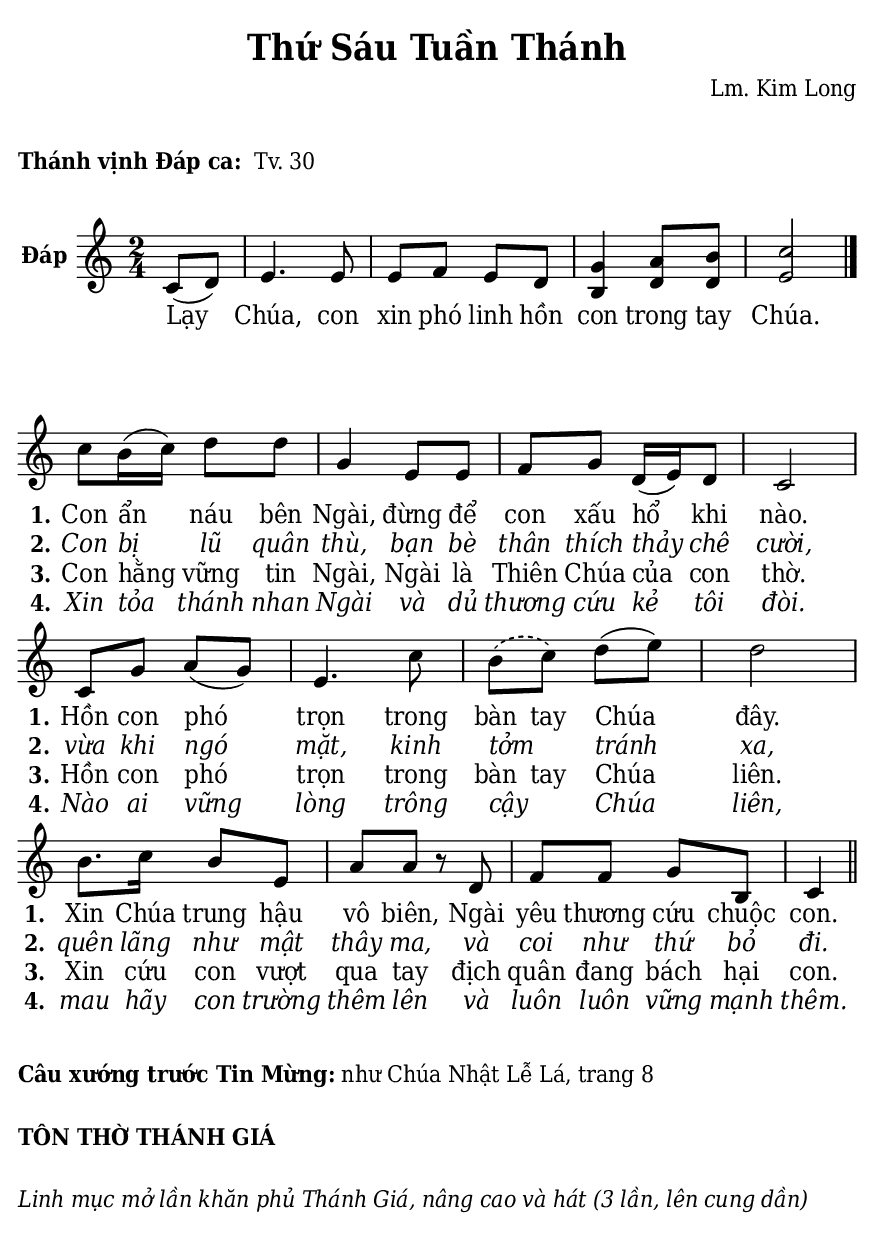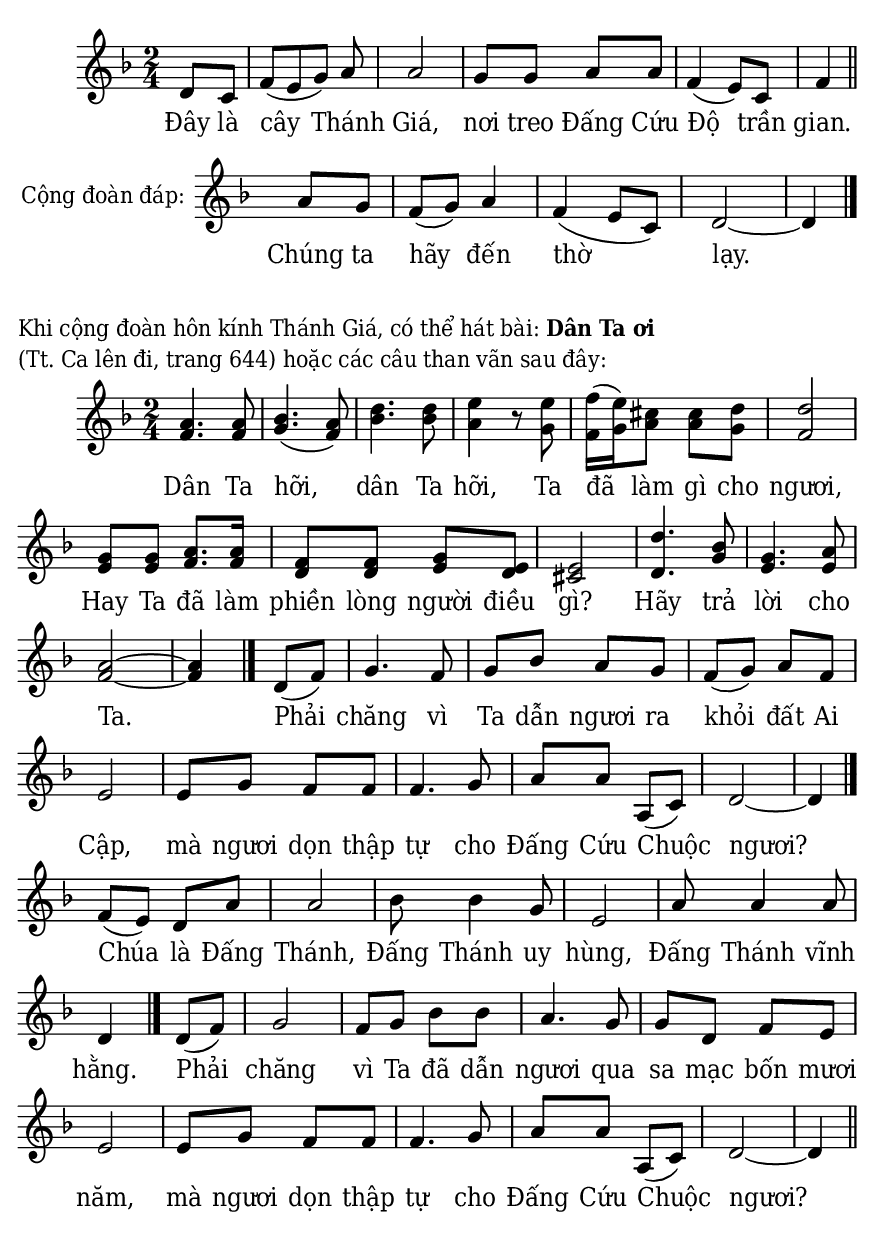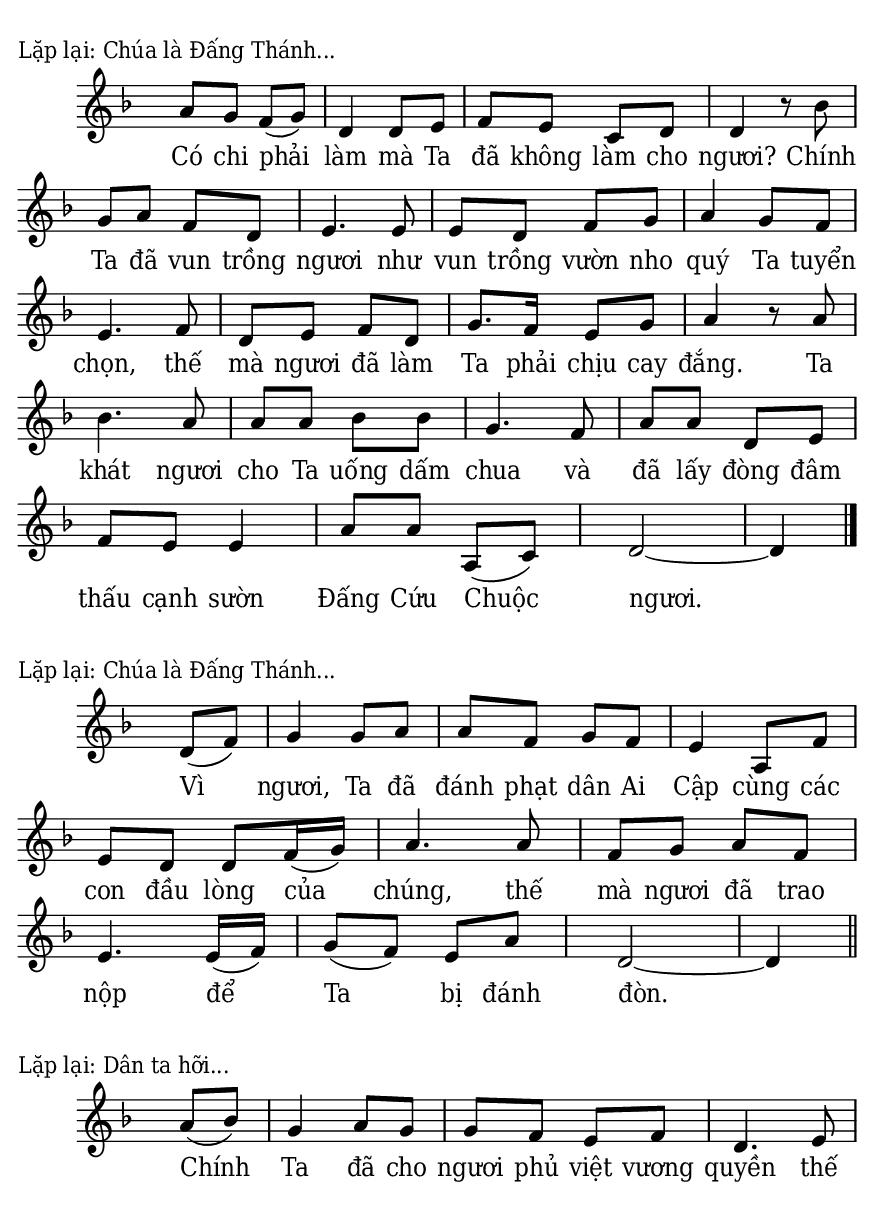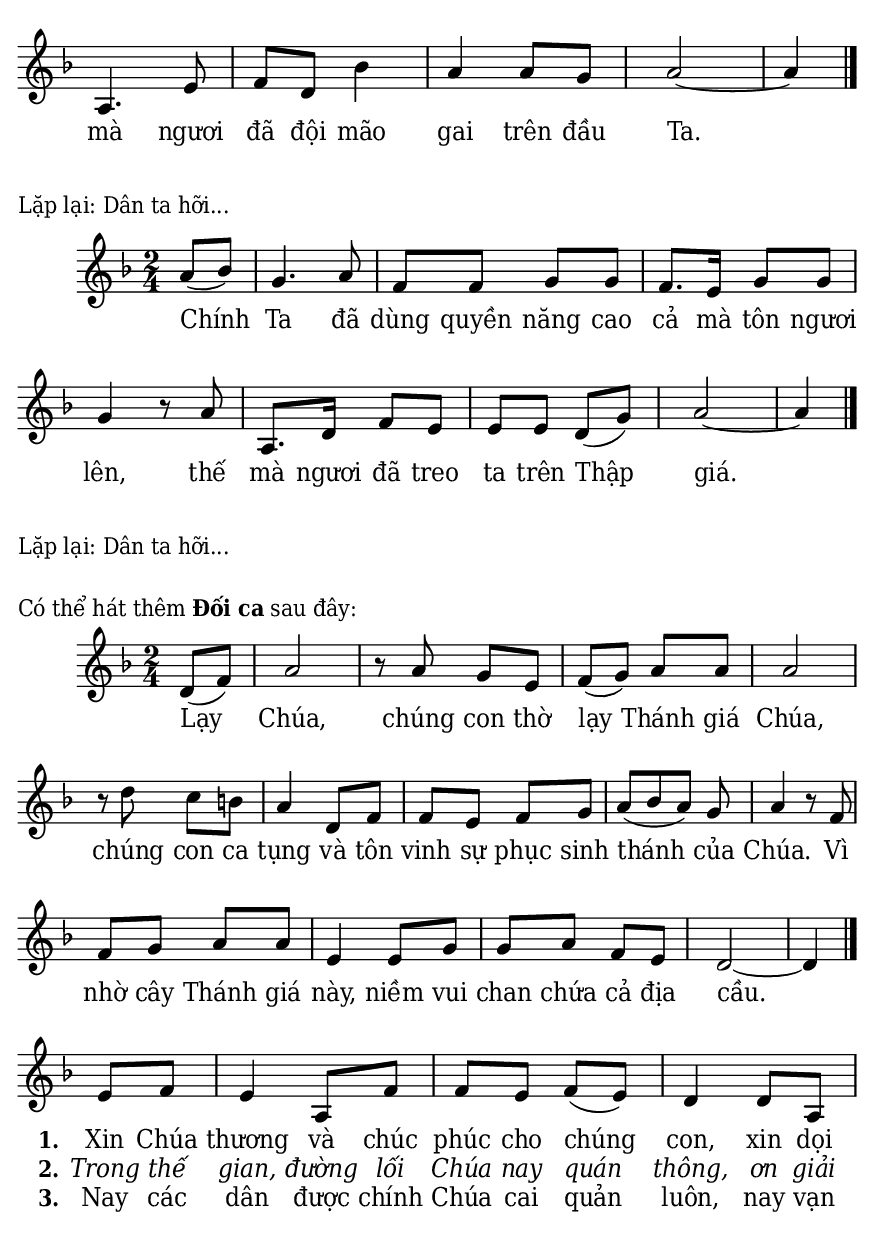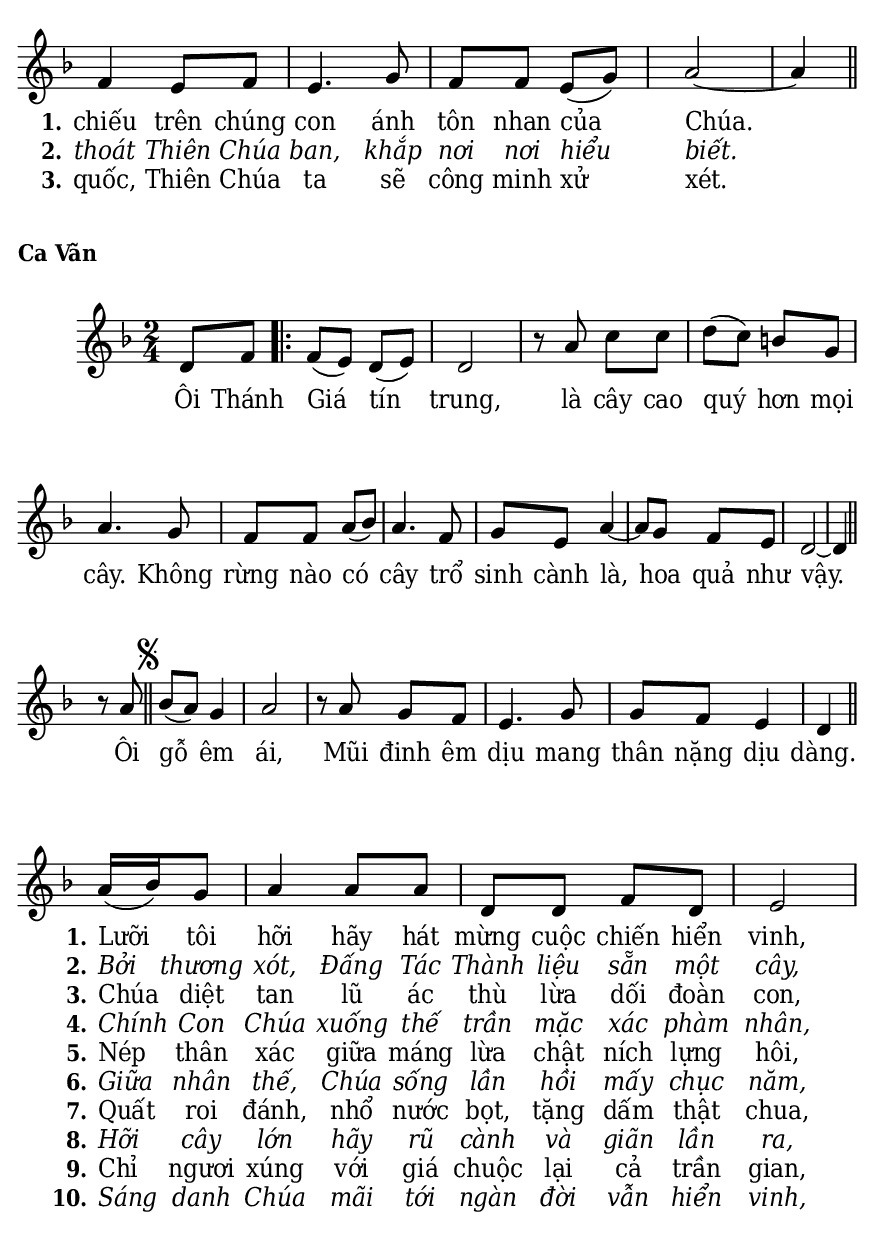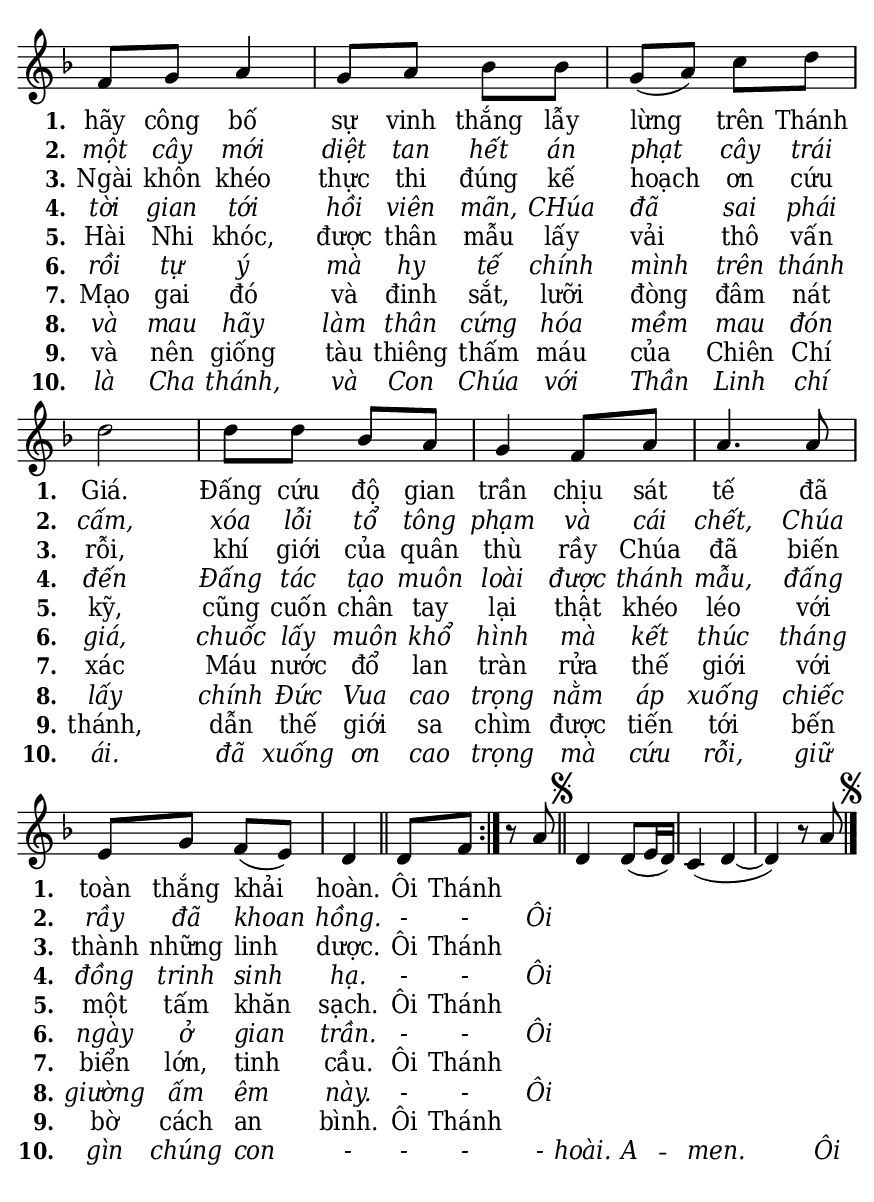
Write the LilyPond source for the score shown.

% Cài đặt chung
\version "2.22.1"
\include "english.ly"

\header {
  title = "Thứ Sáu Tuần Thánh"
  composer = "Lm. Kim Long"
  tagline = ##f
}

% mã nguồn cho những chức năng chưa hỗ trợ trong phiên bản lilypond hiện tại
% cung cấp bởi cộng đồng lilypond khi gửi email đến lilypond-user@gnu.org
% in số phiên khúc trên mỗi dòng
#(define (add-grob-definition grob-name grob-entry)
     (set! all-grob-descriptions
           (cons ((@@ (lily) completize-grob-entry)
                  (cons grob-name grob-entry))
                 all-grob-descriptions)))

#(add-grob-definition
    'StanzaNumberSpanner
    `((direction . ,LEFT)
      (font-series . bold)
      (padding . 1.0)
      (side-axis . ,X)
      (stencil . ,ly:text-interface::print)
      (X-offset . ,ly:side-position-interface::x-aligned-side)
      (Y-extent . ,grob::always-Y-extent-from-stencil)
      (meta . ((class . Spanner)
               (interfaces . (font-interface
                              side-position-interface
                              stanza-number-interface
                              text-interface))))))

\layout {
    \context {
      \Global
      \grobdescriptions #all-grob-descriptions
    }
    \context {
      \Score
      \remove Stanza_number_align_engraver
      \consists
        #(lambda (context)
           (let ((texts '())
                 (syllables '()))
             (make-engraver
              (acknowledgers
               ((stanza-number-interface engraver grob source-engraver)
                  (set! texts (cons grob texts)))
               ((lyric-syllable-interface engraver grob source-engraver)
                  (set! syllables (cons grob syllables))))
              ((stop-translation-timestep engraver)
                 (for-each
                  (lambda (text)
                    (for-each
                     (lambda (syllable)
                       (ly:pointer-group-interface::add-grob
                        text
                        'side-support-elements
                        syllable))
                     syllables))
                  texts)
                 (set! syllables '())))))
    }
    \context {
      \Lyrics
      \remove Stanza_number_engraver
      \consists
        #(lambda (context)
           (let ((text #f)
                 (last-stanza #f))
             (make-engraver
              ((process-music engraver)
                 (let ((stanza (ly:context-property context 'stanza #f)))
                   (if (and stanza (not (equal? stanza last-stanza)))
                       (let ((column (ly:context-property context
'currentCommandColumn)))
                         (set! last-stanza stanza)
                         (if text
                             (ly:spanner-set-bound! text RIGHT column))
                         (set! text (ly:engraver-make-grob engraver
'StanzaNumberSpanner '()))
                         (ly:grob-set-property! text 'text stanza)
                         (ly:spanner-set-bound! text LEFT column)))))
              ((finalize engraver)
                 (if text
                     (let ((column (ly:context-property context
'currentCommandColumn)))
                       (ly:spanner-set-bound! text RIGHT column)))))))
      \override StanzaNumberSpanner.horizon-padding = 10000
    }
}

stanzaReminderOff =
  \temporary \override StanzaNumberSpanner.after-line-breaking =
     #(lambda (grob)
        ;; Can be replaced with (not (first-broken-spanner? grob)) in 2.23.
        (if (let ((siblings (ly:spanner-broken-into (ly:grob-original grob))))
              (and (pair? siblings)
                   (not (eq? grob (car siblings)))))
            (ly:grob-suicide! grob)))

stanzaReminderOn = \undo \stanzaReminderOff
% kết thúc mã nguồn

% Nhạc
nhacMauMot = \relative c' {
  \key c \major
  \time 2/4
  \partial 4 c8 (d) |
  e4. e8 |
  e f e d |
  <g b,>4 <a d,>8 <b d,> |
  <c e,>2 \bar "|."
  
  c8 b16 (c) d8 d |
  g,4 e8 e |
  f g d16 (e) d8 |
  c2 |
  c8 g' a (g) |
  e4. c'8 |
  \once \phrasingSlurDashed
  b \(c\) d (e) |
  d2 |
  b8. c16 b8 e, |
  a a r d, |
  f f g b, |
  c4 \bar "||"
}

nhacMauHai = \relative c' {
  \key f \major
  \time 2/4
  \partial 4 d8 c |
  f ([e g]) a |
  a2 |
  g8 g a a |
  f4 (e8) c |
  f4 \bar "||"
}

nhacMauBa = \relative c'' {
  \key f \major
  \time 2/4
  \partial 4 a8 g |
  f (g) a4 |
  f (e8 c) |
  d2 ~ |
  d4 \bar "|."
}

nhacMauBon = \relative c'' {
  \key f \major
  \time 2/4
  <<
    {
      a4. a8 |
      bf4. (a8) |
      d4. d8 |
      e4 r8 e |
      f16 (e) cs8 cs d |
      d2 |
      g,8 g a8. f16 |
      f8 f g e |
      e2 |
      d'4. bf8 |
      g4. a8 |
      a2 ~ |
      a4 \bar "|."
    }
    {
      f4. f8 |
      g4. (f8) |
      bf4. bf8 |
      a4 r8 g |
      f16 (g) a8 a g |
      f2 |
      e8 e f8. a16 |
      d,8 d e d |
      cs2 |
      d4. g8 |
      e4. e8 |
      f2 ~ |
      f4
    }
  >>
  %\break
  
  d8 (f) |
  g4. f8 |
  g bf a g |
  f (g) a f |
  e2 |
  e8 g f f |
  f4. g8 |
  a a a, (c) |
  d2 ~ |
  \partial 4 d4 \bar "|." %\break
  
  f8 (e) d a' |
  a2 |
  bf8 bf4 g8 |
  e2 |
  a8 a4 a8 |
  d,4 \bar "|." %\break
  
  d8 (f) |
  g2 |
  f8 g bf bf |
  a4. g8 |
  g d f e |
  e2 |
  e8 g f f |
  f4. g8 |
  a a a, (c) |
  d2 ~ |
  d4 \bar "||"
}

nhacMauNam = \relative c'' {
  \key f \major
  \time 2/4
  a8 g f (g) |
  d4 d8 e |
  f e c d |
  d4 r8 bf' |
  g a f d |
  e4. e8 |
  e d f g |
  a4 g8 f |
  e4. f8 |
  d e f d |
  g8. f16 e8 g |
  a4 r8 a |
  bf4. a8 |
  a a bf bf |
  g4. f8 |
  a a d, e |
  f e e4 |
  a8 a a, (c) |
  d2 ~ |
  d4 \bar "|."
}

nhacMauSau = \relative c' {
  \key f \major
  \time 2/4
  \partial 4 d8 (f) |
  g4 g8 a |
  a f g f |
  e4 a,8 f' |
  e d d f16 (g) |
  a4. a8 |
  f g a f |
  e4. e16 (f) |
  g8 (f) e a |
  d,2 ~ |
  d4 \bar "||"
}

nhacMauBay = \relative c'' {
  \key f \major
  \time 2/4
  \partial 4 a8 (bf) |
  g4 a8 g |
  g f e f |
  d4. e8 |
  a,4. e'8 |
  f d bf'4 |
  a a8 g |
  a2 ~ |
  a4 \bar "|."
}

nhacMauTam = \relative c'' {
  \key f \major
  \time 2/4
  \partial 4 a8 (bf) |
  g4. a8 |
  f f g g |
  f8. e16 g8 g |
  g4 r8 a |
  a,8. d16 f8 e |
  e e d (g) |
  a2 ~ |
  a4 \bar "|."
}

nhacMauChin = \relative c' {
  \key f \major
  \time 2/4
  \partial 4 d8 (f) |
  a2 |
  r8 a g e |
  f (g) a a |
  a2 |
  r8 d c b! |
  a4 d,8 f |
  f e f g |
  a ([bf a]) g |
  a4 r8 f |
  f g a a |
  e4 e8 g |
  g a f e |
  d2 ~ |
  d4 \bar "|." \break
  
  e8 f |
  e4 a,8 f' |
  f e f (e) |
  d4 d8 a |
  f'4 e8 f |
  e4. g8 |
  f f e (g) |
  a2 ~ |
  a4 \bar "||"
}

nhacMauMuoi = \relative c' {
  \key f \major
  \time 2/4
  \partial 4 d8 f \bar ".|:"
  f (e) d (e) |
  d2 |
  r8 a' c c |
  d (c) b! g |
  a4. g8 |
  f f a (bf) |
  a4. f8 |
  g e a4 ~ |
  a8 g f e |
  d2 ~ |
  d4 \bar "||" \break
  
  r8 a'
  \once \override Score.RehearsalMark.font-size = #0.1
  \mark \markup { \musicglyph #"scripts.segno" }
  \bar "||"
  bf (a) g4 |
  a2 |
  r8 a g f |
  e4. g8 |
  g f e4 |
  d \bar "||" \break
  
  a'16 (bf) g8 |
  a4 a8 a |
  d, d f d |
  e2 |
  f8 g a4 |
  g8 a bf bf |
  g (a) c d |
  d2 |
  d8 d bf a |
  g4 f8 a |
  a4. a8 |
  e g f (e) |
  \partial 4 d4 \bar "||"
  d8 f \bar ":|."
  r8 a
  \once \override Score.RehearsalMark.font-size = #0.1
  \mark \markup { \musicglyph #"scripts.segno" }
  \bar "||"
  d,4 d8 (e16 d) |
  c4 ( d ~ |
  d) r8 a' \bar "|."
  \once \override Score.RehearsalMark.font-size = #0.1
  \mark \markup { \musicglyph #"scripts.segno" }
}

% Lời
loiMauMot = \lyricmode {
  Lạy Chúa, con xin phó linh hồn con trong tay Chúa.
  <<
    {
      \set stanza = "1."
      Con ẩn náu bên Ngài, đừng để con xấu hổ khi nào.
      Hồn con phó trọn trong bàn tay Chúa đây.
      Xin Chúa trung hậu vô biên, Ngài yêu thương cứu chuộc con.
      
    }
    \new Lyrics {
      \set associatedVoice = "beSop"
      \set stanza = "2."
      \override Lyrics.LyricText.font-shape = #'italic
      Con bị lũ quân thù, bạn bè thân thích thảy chê cười,
      vừa khi ngó mặt, kinh tởm _ tránh xa,
      quên lãng như mật thây ma, và coi như thứ bỏ đi.
    }
    \new Lyrics {
      \set associatedVoice = "beSop"
      \set stanza = "3."
      Con hằng vững tin Ngài, Ngài là Thiên Chúa của con thờ.
      Hồn con phó trọn trong bàn tay Chúa liên.
      Xin cứu con vượt qua tay địch quân đang bách hại con.
    }
    \new Lyrics {
      \set associatedVoice = "beSop"
      \set stanza = "4."
      \override Lyrics.LyricText.font-shape = #'italic
      Xin tỏa thánh nhan Ngài và dủ thương cứu kẻ tôi đòi.
      Nào ai vững lòng trông cậy _ Chúa liên,
      mau hãy con trường thêm lên và luôn luôn vững mạnh thêm.
    }
  >>
}

loiMauHai = \lyricmode {
  Đây là cây Thánh Giá, nơi treo Đấng Cứu Độ trần gian.
}

loiMauBa = \lyricmode {
  Chúng ta hãy đến thờ lạy.
}

loiMauBon = \lyricmode {
  Dân Ta hỡi, dân Ta hỡi, Ta đã làm gì cho ngươi,
  Hay Ta đã làm phiền lòng người điều gì?
  Hãy trả lời cho Ta.
  Phải chăng vì Ta dẫn ngươi ra khỏi đất Ai Cập,
  mà ngươi dọn thập tự cho Đấng Cứu Chuộc ngươi?
  
  Chúa là Đấng Thánh, Đấng Thánh uy hùng, Đấng Thánh vĩnh hằng.
  Phải chăng vì Ta đã dẫn ngươi qua sa mạc bốn mươi năm,
  mà ngươi dọn thập tự cho Đấng Cứu Chuộc ngươi?
}

loiMauNam = \lyricmode {
  Có chi phải làm mà Ta đã không làm cho ngươi?
  Chính Ta đã vun trồng ngươi như vun trồng vườn nho quý Ta tuyển chọn,
  thế mà ngươi đã làm Ta phải chịu cay đắng.
  Ta khát ngươi cho Ta uống dấm chua
  và đã lấy đòng đâm thấu cạnh sườn Đấng Cứu Chuộc ngươi.
}

loiMauSau = \lyricmode {
  Vì ngươi, Ta đã đánh phạt dân Ai Cập
  cùng các con đầu lòng của chúng,
  thế mà ngươi đã trao nộp để Ta bị đánh đòn.
}

loiMauBay = \lyricmode {
  Chính Ta đã cho ngươi phủ việt vương quyền
  thế mà ngươi đã đội mão gai trên đầu Ta.
}

loiMauTam = \lyricmode {
  Chính Ta đã dùng quyền năng cao cả mà tôn ngươi lên,
  thế mà ngươi đã treo ta trên Thập giá.
}

loiMauChin = \lyricmode {
  Lạy Chúa, chúng con thờ lạy Thánh giá Chúa,
  chúng con ca tụng và tôn vinh sự phục sinh thánh của Chúa.
  Vì nhờ cây Thánh giá này, niềm vui chan chứa cả địa cầu.
  <<
    {
      \set stanza = "1."
      Xin Chúa thương và chúc phúc cho chúng con,
      xin dọi chiếu trên chúng con ánh tôn nhan của Chúa.
    }
    \new Lyrics {
      \set associatedVoice = "beSop"
      \set stanza = "2."
      \override Lyrics.LyricText.font-shape = #'italic
      Trong thế gian, đường lối Chúa nay quán thông,
      ơn giải thoát Thiên Chúa ban,
      khắp nơi nơi hiểu biết.
    }
    \new Lyrics {
      \set associatedVoice = "beSop"
      \set stanza = "3."
      Nay các dân được chính Chúa cai quản luôn,
      nay vạn quốc, Thiên Chúa ta sẽ công minh xử xét.
    }
  >>
}

loiMauMuoi = \lyricmode {
  Ôi Thánh Giá tín trung, là cây cao quý hơn mọi cây.
  Không rừng nào có cây trổ sinh cành là, hoa quả như vậy.
  Ôi gỗ êm ái, Mũi đinh êm dịu mang thân nặng dịu dàng.
  <<
    {
      \set stanza = "1."
      Lưỡi tôi hỡi hãy hát mừng cuộc chiến hiển vinh,
      hãy công bố sự vinh thắng lẫy lừng trên Thánh Giá.
      Đấng cứu độ gian trần chịu sát tế đã toàn thắng khải hoàn.
      Ôi Thánh
    }
    \new Lyrics {
      \set associatedVoice = "beSop"
      \set stanza = "2."
      \override Lyrics.LyricText.font-shape = #'italic
      Bởi thương xót, Đấng Tác Thành liệu sẵn một cây,
      một cây mới diệt tan hết án phạt cây trái cấm,
      xóa lỗi tổ tông phạm và cái chết,
      Chúa rầy đã khoan hồng.
      - - Ôi
    }
    \new Lyrics {
      \set associatedVoice = "beSop"
      \set stanza = "3."
      Chúa diệt tan lũ ác thù lừa dối đoàn con,
      Ngài khôn khéo thực thi đúng kế hoạch ơn cứu rỗi,
      khí giới của quân thù rầy Chúa đã biến thành những linh dược.
      Ôi Thánh
    }
    \new Lyrics {
      \set associatedVoice = "beSop"
      \set stanza = "4."
      \override Lyrics.LyricText.font-shape = #'italic
      Chính Con Chúa xuống thế trần mặc xác phàm nhân,
      tời gian tới hồi viên mãn, CHúa đã sai phái đến
      Đấng tác tạo muôn loài được thánh mẫu,
      đấng đồng trinh sinh hạ.
      - - Ôi
    }
    \new Lyrics {
      \set associatedVoice = "beSop"
      \set stanza = "5."
      Nép thân xác giữa máng lừa chật ních lựng hôi,
      Hài Nhi khóc, được thân mẫu lấy vải thô vấn kỹ,
      cũng cuốn chân tay lại thật khéo léo với một tấm khăn sạch.
      Ôi Thánh
    }
    \new Lyrics {
      \set associatedVoice = "beSop"
      \set stanza = "6."
      \override Lyrics.LyricText.font-shape = #'italic
      Giữa nhân thế, Chúa sống lần hồi mấy chục năm,
      rồi tự ý mà hy tế chính mình trên thánh giá,
      chuốc lấy muôn khổ hình mà kết thúc tháng ngày ở gian trần.
      - - Ôi
    }
    \new Lyrics {
      \set associatedVoice = "beSop"
      \set stanza = "7."
      Quất roi đánh, nhổ nước bọt, tặng dấm thật chua,
      Mạo gai đó và đinh sắt, lưỡi đòng đâm nát xác
      Máu nước đổ lan tràn rửa thế giới với biển lớn, tinh cầu.
      Ôi Thánh
    }
    \new Lyrics {
      \set associatedVoice = "beSop"
      \set stanza = "8."
      \override Lyrics.LyricText.font-shape = #'italic
      Hỡi cây lớn hãy rũ cành và giãn lần ra,
      và mau hãy làm thân cứng hóa mềm mau đón lấy
      chính Đức Vua cao trọng nằm áp xuống chiếc giường ấm êm này.
      - - Ôi
    }
    \new Lyrics {
      \set associatedVoice = "beSop"
      \set stanza = "9."
      Chỉ ngươi xúng với giá chuộc lại cả trần gian,
      và nên giống tàu thiêng thấm máu của Chiên Chí thánh,
      dẫn thế giới sa chìm được tiến tới bến bờ cách an bình.
      Ôi Thánh
    }
    \new Lyrics {
      \set associatedVoice = "beSop"
      \set stanza = "10."
      \override Lyrics.LyricText.font-shape = #'italic
      Sáng danh Chúa mãi tới ngàn đời vẫn hiển vinh,
      là Cha thánh, và Con Chúa với Thần Linh chí ái.
      đã xuống ơn cao trọng mà cứu rỗi,
      giữ gìn chúng con - - - - hoài.
      A -- men.
      Ôi
    }
  >>
}

% Dàn trang
\paper {
  #(set-paper-size "a5")
  top-margin = 3\mm
  bottom-margin = 3\mm
  left-margin = 3\mm
  right-margin = 3\mm
  indent = #0
  #(define fonts
	 (make-pango-font-tree "Deja Vu Serif Condensed"
	 		       "Deja Vu Serif Condensed"
			       "Deja Vu Serif Condensed"
			       (/ 20 20)))
  print-page-number = ##f
  page-count = 6
}

\markup {
  \vspace #2
  \bold "Thánh vịnh Đáp ca:" \normal-text " Tv. 30"
}

\score {
  <<
    \new Staff \with {
      instrumentName = \markup { \bold "Đáp" }} <<
        \clef treble
        \new Voice = beSop {
          \nhacMauMot
        }
      \new Lyrics \lyricsto beSop \loiMauMot
    >>
  >>
  \layout {
    indent = 10
    \override Lyrics.LyricSpace.minimum-distance = #0.6
    \override Score.BarNumber.break-visibility = ##(#f #f #f)
    \override Score.SpacingSpanner.uniform-stretching = ##t
    ragged-last = ##f
  }
}

\markup {
  \vspace #2
  \column {
      \left-align {
        \line {
          \bold "Câu xướng trước Tin Mừng:" \normal-text "như Chúa Nhật Lễ Lá, trang 8"
        }
        \null
        \line {
          \bold "TÔN THỜ THÁNH GIÁ"
        }
        \null
        \line {
          \normal-text \italic "Linh mục mở lần khăn phủ Thánh Giá, nâng cao và hát (3 lần, lên cung dần)"
        }
      }
  }
}

\score {
  <<
    \new Staff <<
        \clef treble
        \new Voice = beSop {
          \nhacMauHai
        }
      \new Lyrics \lyricsto beSop \loiMauHai
    >>
  >>
  \layout {
    indent = 10
    \override Lyrics.LyricSpace.minimum-distance = #0.7
    \override Score.BarNumber.break-visibility = ##(#f #f #f)
    \override Score.SpacingSpanner.uniform-stretching = ##t
    \override LyricHyphen.minimum-distance = #1.5
    ragged-last = ##f
  }
}

\markup {
  %\vspace #2
}

\score {
  <<
    \new Staff \with {
      instrumentName = \markup { "Cộng đoàn đáp:" }} <<
        \clef treble
        \new Voice = beSop {
          \nhacMauBa
        }
      \new Lyrics \lyricsto beSop \loiMauBa
    >>
  >>
  \layout {
    indent = 30
    \override Staff.TimeSignature.transparent = ##t
    \override Lyrics.LyricSpace.minimum-distance = #0.7
    \override Score.BarNumber.break-visibility = ##(#f #f #f)
    \override Score.SpacingSpanner.uniform-stretching = ##t
    \override LyricHyphen.minimum-distance = #1.5
    ragged-last = ##f
  }
}

\markup {
  \vspace #2
  \column {
    \left-align {
      \line {
        "Khi cộng đoàn hôn kính Thánh Giá, có thể hát bài:" \bold "Dân Ta ơi"
      }
      \line {
        "(Tt. Ca lên đi, trang 644) hoặc các câu than vãn sau đây:"
      }
    }
  }
}

\score {
  <<
    \new Staff <<
        \clef treble
        \new Voice = beSop {
          \nhacMauBon
        }
      \new Lyrics \lyricsto beSop \loiMauBon
    >>
  >>
  \layout {
    indent = 10
    \override Lyrics.LyricSpace.minimum-distance = #1
    \override Score.BarNumber.break-visibility = ##(#f #f #f)
    \override Score.SpacingSpanner.uniform-stretching = ##t
    ragged-last = ##f
  }
}

\markup {
  \vspace #2
  "Lặp lại: Chúa là Đấng Thánh..."
}


\score {
  <<
    \new Staff <<
        \clef treble
        \new Voice = beSop {
          \nhacMauNam
        }
      \new Lyrics \lyricsto beSop \loiMauNam
    >>
  >>
  \layout {
    indent = 10
    \override Staff.TimeSignature.transparent = ##t
    \override Lyrics.LyricSpace.minimum-distance = #1
    \override Score.BarNumber.break-visibility = ##(#f #f #f)
    \override Score.SpacingSpanner.uniform-stretching = ##t
    ragged-last = ##f
  }
}

\markup {
  \vspace #2
  "Lặp lại: Chúa là Đấng Thánh..."
}

\score {
  <<
    \new Staff <<
        \clef treble
        \new Voice = beSop {
          \nhacMauSau
        }
      \new Lyrics \lyricsto beSop \loiMauSau
    >>
  >>
  \layout {
    indent = 10
    \override Staff.TimeSignature.transparent = ##t
    \override Lyrics.LyricSpace.minimum-distance = #1
    \override Score.BarNumber.break-visibility = ##(#f #f #f)
    \override Score.SpacingSpanner.uniform-stretching = ##t
    ragged-last = ##f
  }
}

\markup {
  \vspace #2
  "Lặp lại: Dân ta hỡi..."
}

\score {
  <<
    \new Staff <<
        \clef treble
        \new Voice = beSop {
          \nhacMauBay
        }
      \new Lyrics \lyricsto beSop \loiMauBay
    >>
  >>
  \layout {
    indent = 10
    \override Staff.TimeSignature.transparent = ##t
    \override Lyrics.LyricSpace.minimum-distance = #1
    \override Score.BarNumber.break-visibility = ##(#f #f #f)
    \override Score.SpacingSpanner.uniform-stretching = ##t
    ragged-last = ##f
  }
}

\markup {
  \vspace #2
  "Lặp lại: Dân ta hỡi..."
}


\score {
  <<
    \new Staff <<
        \clef treble
        \new Voice = beSop {
          \nhacMauTam
        }
      \new Lyrics \lyricsto beSop \loiMauTam
    >>
  >>
  \layout {
    indent = 10
    \override Lyrics.LyricSpace.minimum-distance = #1
    \override Score.BarNumber.break-visibility = ##(#f #f #f)
    \override Score.SpacingSpanner.uniform-stretching = ##t
    ragged-last = ##f
  }
}

\markup {
  \vspace #2
  \column {
    \left-align {
      \line {
        "Lặp lại: Dân ta hỡi..."
      }
      \null
      \line {
        "Có thể hát thêm" \bold "Đối ca" \normal-text "sau đây:"
      }
    }
  }
}

\score {
  <<
    \new Staff <<
        \clef treble
        \new Voice = beSop {
          \nhacMauChin
        }
      \new Lyrics \lyricsto beSop \loiMauChin
    >>
  >>
  \layout {
    indent = 10
    \override Lyrics.LyricSpace.minimum-distance = #0.8
    \override Score.BarNumber.break-visibility = ##(#f #f #f)
    \override Score.SpacingSpanner.uniform-stretching = ##t
    ragged-last = ##f
  }
}

\markup {
  \vspace #2
  \bold "Ca Vãn"
}

\score {
  <<
    \new Staff <<
        \clef treble
        \new Voice = beSop {
          \nhacMauMuoi
        }
      \new Lyrics \lyricsto beSop \loiMauMuoi
    >>
  >>
  \layout {
    indent = 10
    \override Lyrics.LyricSpace.minimum-distance = #1
    \override Score.BarNumber.break-visibility = ##(#f #f #f)
    \override Score.SpacingSpanner.uniform-stretching = ##t
    ragged-last = ##f
  }
}
